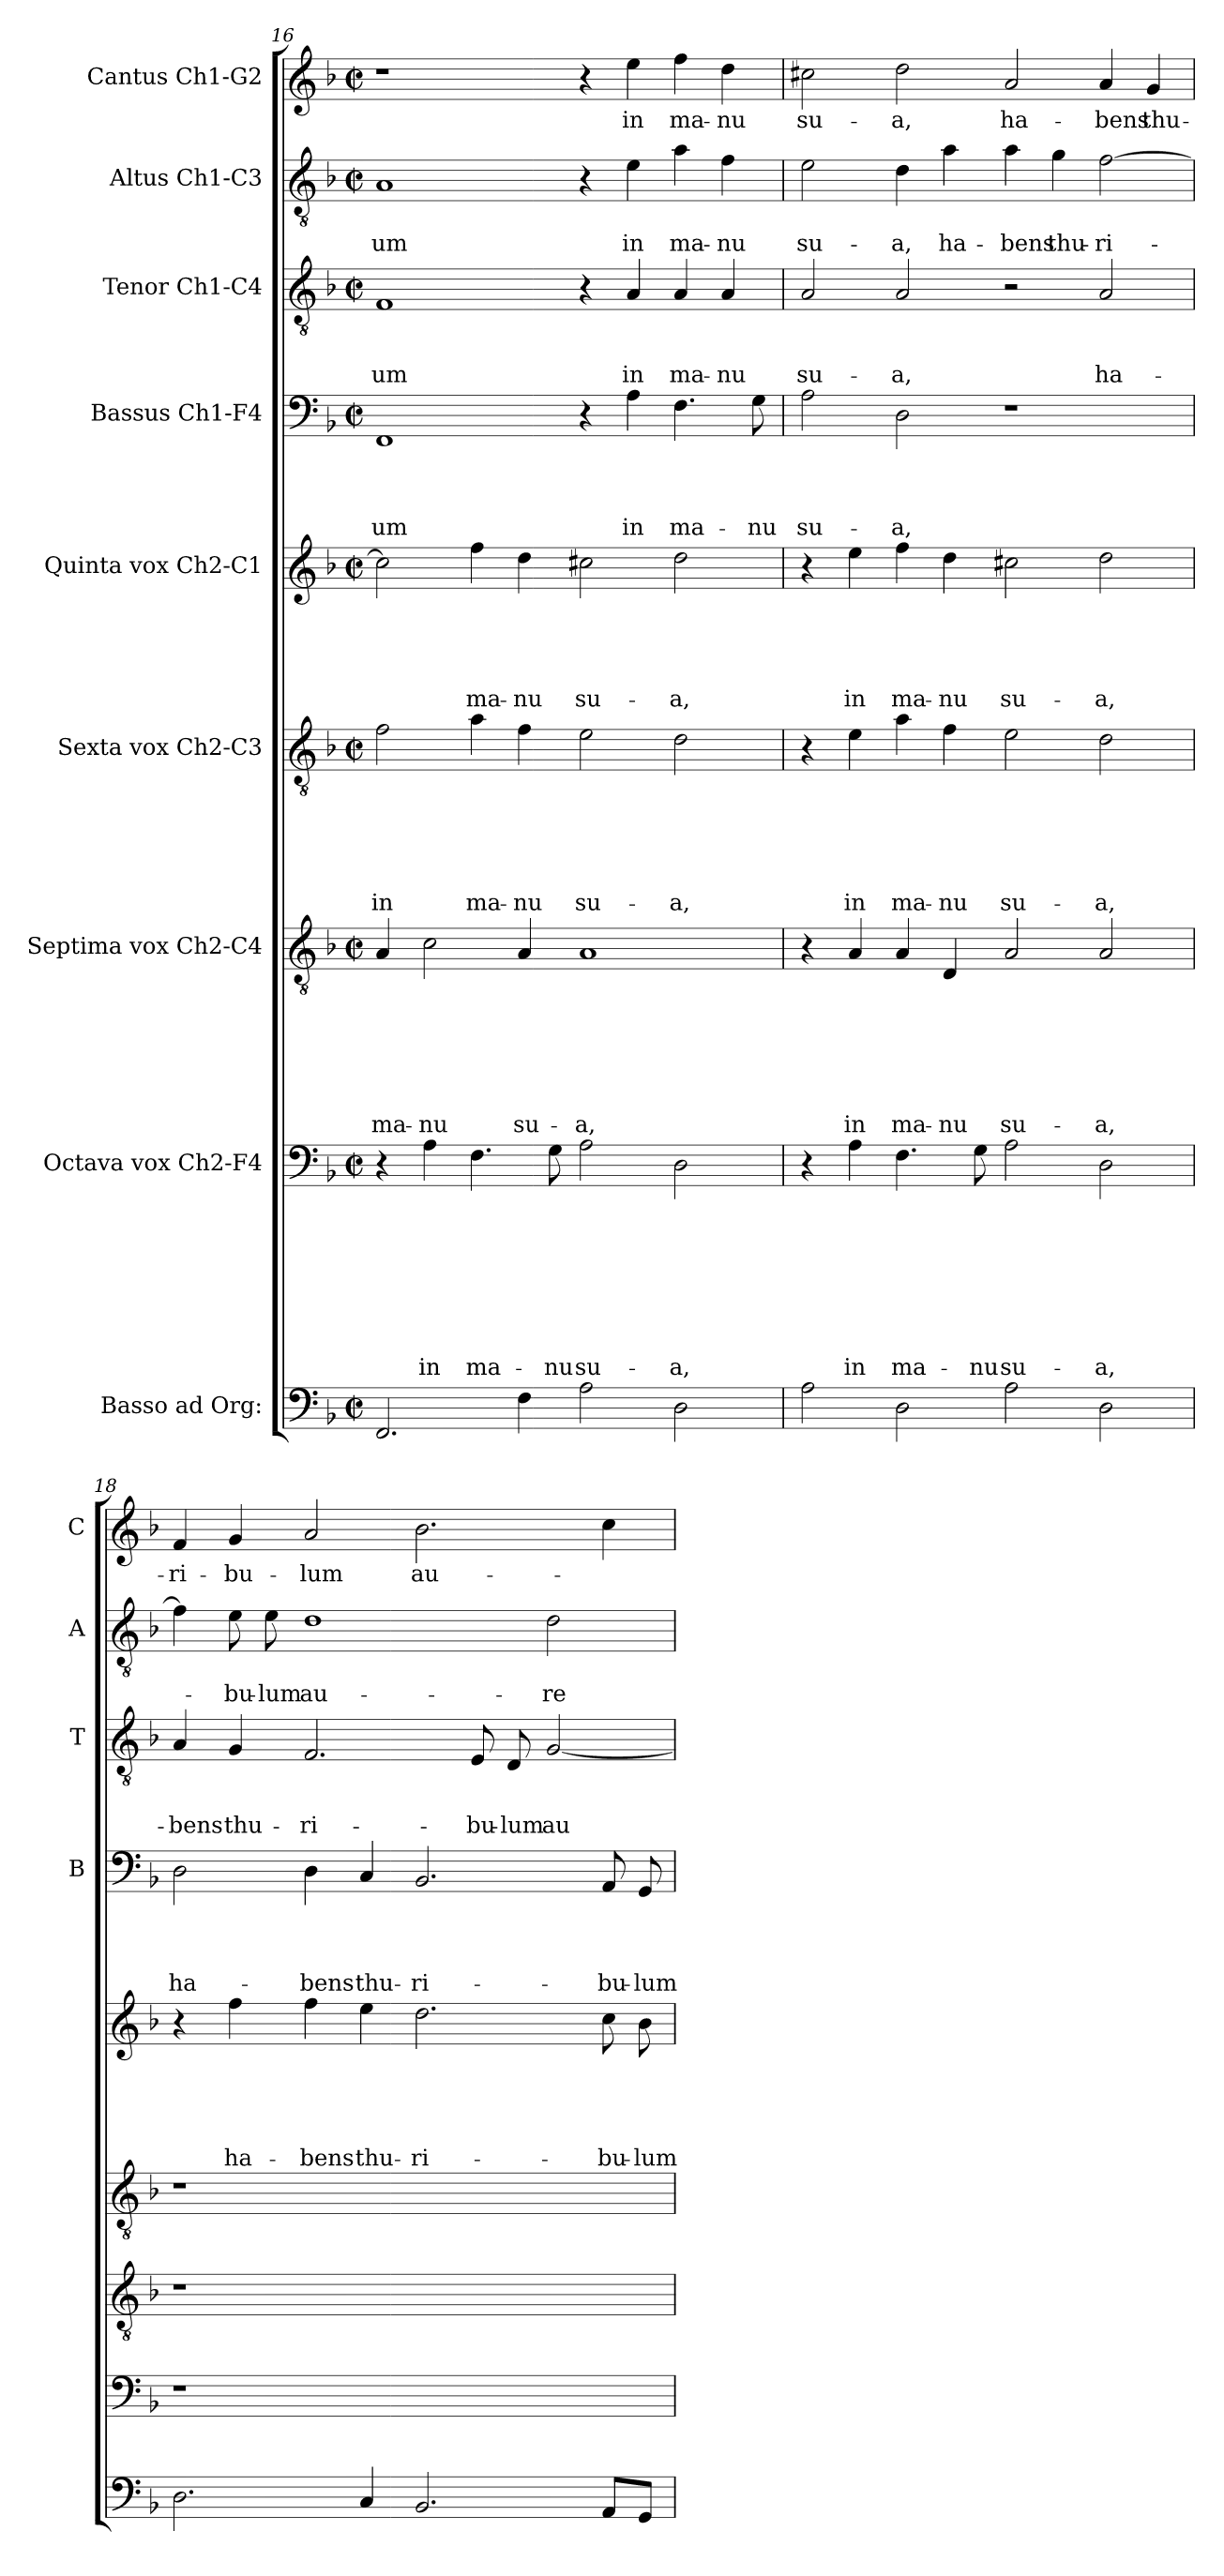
**kern	**kern	**text	**text	**text	**text	**text	**text	**text	**text	**kern	**text	**text	**text	**text	**text	**text	**text	**kern	**text	**text	**text	**text	**text	**text	**kern	**text	**text	**text	**text	**text	**kern	**text	**text	**text	**text	**kern	**text	**text	**text	**kern	**text	**text	**kern	**text
*part9	*part8	*part8	*part8	*part8	*part8	*part8	*part8	*part8	*part8	*part7	*part7	*part7	*part7	*part7	*part7	*part7	*part7	*part6	*part6	*part6	*part6	*part6	*part6	*part6	*part5	*part5	*part5	*part5	*part5	*part5	*part4	*part4	*part4	*part4	*part4	*part3	*part3	*part3	*part3	*part2	*part2	*part2	*part1	*part1
*staff9	*staff8	*staff8	*staff8	*staff8	*staff8	*staff8	*staff8	*staff8	*staff8	*staff7	*staff7	*staff7	*staff7	*staff7	*staff7	*staff7	*staff7	*staff6	*staff6	*staff6	*staff6	*staff6	*staff6	*staff6	*staff5	*staff5	*staff5	*staff5	*staff5	*staff5	*staff4	*staff4	*staff4	*staff4	*staff4	*staff3	*staff3	*staff3	*staff3	*staff2	*staff2	*staff2	*staff1	*staff1
*I"Basso ad Org:	*I"Octava vox Ch2-F4	*	*	*	*	*	*	*	*	*I"Septima vox Ch2-C4	*	*	*	*	*	*	*	*I"Sexta vox Ch2-C3	*	*	*	*	*	*	*I"Quinta vox Ch2-C1	*	*	*	*	*	*I"Bassus Ch1-F4	*	*	*	*	*I"Tenor Ch1-C4	*	*	*	*I"Altus Ch1-C3	*	*	*I"Cantus Ch1-G2	*
*	*	*	*	*	*	*	*	*	*	*	*	*	*	*	*	*	*	*	*	*	*	*	*	*	*	*	*	*	*	*	*I'B	*	*	*	*	*I'T	*	*	*	*I'A	*	*	*I'C	*
!!LO:PB:g=z
*clefF4	*clefF4	*	*	*	*	*	*	*	*	*clefGv2	*	*	*	*	*	*	*	*clefGv2	*	*	*	*	*	*	*clefG2	*	*	*	*	*	*clefF4	*	*	*	*	*clefGv2	*	*	*	*clefGv2	*	*	*clefG2	*
*k[b-]	*k[b-]	*	*	*	*	*	*	*	*	*k[b-]	*	*	*	*	*	*	*	*k[b-]	*	*	*	*	*	*	*k[b-]	*	*	*	*	*	*k[b-]	*	*	*	*	*k[b-]	*	*	*	*k[b-]	*	*	*k[b-]	*
*F:	*F:	*	*	*	*	*	*	*	*	*F:	*	*	*	*	*	*	*	*F:	*	*	*	*	*	*	*F:	*	*	*	*	*	*F:	*	*	*	*	*F:	*	*	*	*F:	*	*	*F:	*
*M2/2	*M2/2	*	*	*	*	*	*	*	*	*M2/2	*	*	*	*	*	*	*	*M2/2	*	*	*	*	*	*	*M2/2	*	*	*	*	*	*M2/2	*	*	*	*	*M2/2	*	*	*	*M2/2	*	*	*M2/2	*
*met(c|)	*met(c|)	*	*	*	*	*	*	*	*	*met(c|)	*	*	*	*	*	*	*	*met(c|)	*	*	*	*	*	*	*met(c|)	*	*	*	*	*	*met(c|)	*	*	*	*	*met(c|)	*	*	*	*met(c|)	*	*	*met(c|)	*
=16	=16	=16	=16	=16	=16	=16	=16	=16	=16	=16	=16	=16	=16	=16	=16	=16	=16	=16	=16	=16	=16	=16	=16	=16	=16	=16	=16	=16	=16	=16	=16	=16	=16	=16	=16	=16	=16	=16	=16	=16	=16	=16	=16	=16
!	!	!	!	!	!	!	!	!	!	!	!	!	!	!	!	!	!LO:LY:b	!	!	!	!	!	!	!LO:LY:b	!	!	!	!	!	!	!	!	!	!	!LO:LY:b	!	!	!	!LO:LY:b	!	!	!LO:LY:b	!	!
2.FF/	4r	.	.	.	.	.	.	.	.	4A/	.	.	.	.	.	.	ma-	2f\	.	.	.	.	.	in	2cc\]	.	.	.	.	.	1FF	.	.	.	-um	1F	.	.	-um	1A	.	-um	1r	.
!	!	!	!	!	!	!	!	!	!LO:LY:b	!	!	!	!	!	!	!	!LO:LY:b	!	!	!	!	!	!	!	!	!	!	!	!	!	!	!	!	!	!	!	!	!	!	!	!	!	!	!
.	4A\	.	.	.	.	.	.	.	in	2c\	.	.	.	.	.	.	-nu	.	.	.	.	.	.	.	.	.	.	.	.	.	.	.	.	.	.	.	.	.	.	.	.	.	.	.
!	!	!	!	!	!	!	!	!	!LO:LY:b	!	!	!	!	!	!	!	!	!	!	!	!	!	!	!LO:LY:b	!	!	!	!	!	!LO:LY:b	!	!	!	!	!	!	!	!	!	!	!	!	!	!
.	4.F\	.	.	.	.	.	.	.	ma-	.	.	.	.	.	.	.	.	4a\	.	.	.	.	.	ma-	4ff\	.	.	.	.	ma-	.	.	.	.	.	.	.	.	.	.	.	.	.	.
!	!	!	!	!	!	!	!	!	!	!	!	!	!	!	!	!	!LO:LY:b	!	!	!	!	!	!	!LO:LY:b	!	!	!	!	!	!LO:LY:b	!	!	!	!	!	!	!	!	!	!	!	!	!	!
4F\	.	.	.	.	.	.	.	.	.	4A/	.	.	.	.	.	.	su-	4f\	.	.	.	.	.	-nu	4dd\	.	.	.	.	-nu	.	.	.	.	.	.	.	.	.	.	.	.	.	.
!	!	!	!	!	!	!	!	!	!LO:LY:b	!	!	!	!	!	!	!	!	!	!	!	!	!	!	!	!	!	!	!	!	!	!	!	!	!	!	!	!	!	!	!	!	!	!	!
.	8G\	.	.	.	.	.	.	.	-nu	.	.	.	.	.	.	.	.	.	.	.	.	.	.	.	.	.	.	.	.	.	.	.	.	.	.	.	.	.	.	.	.	.	.	.
!	!	!	!	!	!	!	!	!	!LO:LY:b	!	!	!	!	!	!	!	!LO:LY:b	!	!	!	!	!	!	!LO:LY:b	!	!	!	!	!	!LO:LY:b	!	!	!	!	!	!	!	!	!	!	!	!	!	!
2A\	2A\	.	.	.	.	.	.	.	su-	1A	.	.	.	.	.	.	-a,	2e\	.	.	.	.	.	su-	2cc#X\	.	.	.	.	su-	4r	.	.	.	.	4r	.	.	.	4r	.	.	4r	.
!	!	!	!	!	!	!	!	!	!	!	!	!	!	!	!	!	!	!	!	!	!	!	!	!	!	!	!	!	!	!	!	!	!	!	!LO:LY:b	!	!	!	!LO:LY:b	!	!	!LO:LY:b	!	!LO:LY:b
.	.	.	.	.	.	.	.	.	.	.	.	.	.	.	.	.	.	.	.	.	.	.	.	.	.	.	.	.	.	.	4A\	.	.	.	in	4A/	.	.	in	4e\	.	in	4ee\	in
!	!	!	!	!	!	!	!	!	!LO:LY:b	!	!	!	!	!	!	!	!	!	!	!	!	!	!	!LO:LY:b	!	!	!	!	!	!LO:LY:b	!	!	!	!	!LO:LY:b	!	!	!	!LO:LY:b	!	!	!LO:LY:b	!	!LO:LY:b
2D\	2D\	.	.	.	.	.	.	.	-a,	.	.	.	.	.	.	.	.	2d\	.	.	.	.	.	-a,	2dd\	.	.	.	.	-a,	4.F\	.	.	.	ma-	4A/	.	.	ma-	4a\	.	ma-	4ff\	ma-
!	!	!	!	!	!	!	!	!	!	!	!	!	!	!	!	!	!	!	!	!	!	!	!	!	!	!	!	!	!	!	!	!	!	!	!	!	!	!	!LO:LY:b	!	!	!LO:LY:b	!	!LO:LY:b
.	.	.	.	.	.	.	.	.	.	.	.	.	.	.	.	.	.	.	.	.	.	.	.	.	.	.	.	.	.	.	.	.	.	.	.	4A/	.	.	-nu	4f\	.	-nu	4dd\	-nu
!	!	!	!	!	!	!	!	!	!	!	!	!	!	!	!	!	!	!	!	!	!	!	!	!	!	!	!	!	!	!	!	!	!	!	!LO:LY:b	!	!	!	!	!	!	!	!	!
.	.	.	.	.	.	.	.	.	.	.	.	.	.	.	.	.	.	.	.	.	.	.	.	.	.	.	.	.	.	.	8G\	.	.	.	-nu	.	.	.	.	.	.	.	.	.
=17	=17	=17	=17	=17	=17	=17	=17	=17	=17	=17	=17	=17	=17	=17	=17	=17	=17	=17	=17	=17	=17	=17	=17	=17	=17	=17	=17	=17	=17	=17	=17	=17	=17	=17	=17	=17	=17	=17	=17	=17	=17	=17	=17	=17
!	!	!	!	!	!	!	!	!	!	!	!	!	!	!	!	!	!	!	!	!	!	!	!	!	!	!	!	!	!	!	!	!	!	!	!LO:LY:b	!	!	!	!LO:LY:b	!	!	!LO:LY:b	!	!LO:LY:b
2A\	4r	.	.	.	.	.	.	.	.	4r	.	.	.	.	.	.	.	4r	.	.	.	.	.	.	4r	.	.	.	.	.	2A\	.	.	.	su-	2A/	.	.	su-	2e\	.	su-	2cc#X\	su-
!	!	!	!	!	!	!	!	!	!LO:LY:b	!	!	!	!	!	!	!	!LO:LY:b	!	!	!	!	!	!	!LO:LY:b	!	!	!	!	!	!LO:LY:b	!	!	!	!	!	!	!	!	!	!	!	!	!	!
.	4A\	.	.	.	.	.	.	.	in	4A/	.	.	.	.	.	.	in	4e\	.	.	.	.	.	in	4ee\	.	.	.	.	in	.	.	.	.	.	.	.	.	.	.	.	.	.	.
!	!	!	!	!	!	!	!	!	!LO:LY:b	!	!	!	!	!	!	!	!LO:LY:b	!	!	!	!	!	!	!LO:LY:b	!	!	!	!	!	!LO:LY:b	!	!	!	!	!LO:LY:b	!	!	!	!LO:LY:b	!	!	!LO:LY:b	!	!LO:LY:b
2D\	4.F\	.	.	.	.	.	.	.	ma-	4A/	.	.	.	.	.	.	ma-	4a\	.	.	.	.	.	ma-	4ff\	.	.	.	.	ma-	2D\	.	.	.	-a,	2A/	.	.	-a,	4d\	.	-a,	2dd\	-a,
!	!	!	!	!	!	!	!	!	!	!	!	!	!	!	!	!	!LO:LY:b	!	!	!	!	!	!	!LO:LY:b	!	!	!	!	!	!LO:LY:b	!	!	!	!	!	!	!	!	!	!	!	!LO:LY:b	!	!
.	.	.	.	.	.	.	.	.	.	4D/	.	.	.	.	.	.	-nu	4f\	.	.	.	.	.	-nu	4dd\	.	.	.	.	-nu	.	.	.	.	.	.	.	.	.	4a\	.	ha-	.	.
!	!	!	!	!	!	!	!	!	!LO:LY:b	!	!	!	!	!	!	!	!	!	!	!	!	!	!	!	!	!	!	!	!	!	!	!	!	!	!	!	!	!	!	!	!	!	!	!
.	8G\	.	.	.	.	.	.	.	-nu	.	.	.	.	.	.	.	.	.	.	.	.	.	.	.	.	.	.	.	.	.	.	.	.	.	.	.	.	.	.	.	.	.	.	.
!	!	!	!	!	!	!	!	!	!LO:LY:b	!	!	!	!	!	!	!	!LO:LY:b	!	!	!	!	!	!	!LO:LY:b	!	!	!	!	!	!LO:LY:b	!	!	!	!	!	!	!	!	!	!	!	!LO:LY:b	!	!LO:LY:b
2A\	2A\	.	.	.	.	.	.	.	su-	2A/	.	.	.	.	.	.	su-	2e\	.	.	.	.	.	su-	2cc#X\	.	.	.	.	su-	1r	.	.	.	.	2r	.	.	.	4a\	.	-bens	2a/	ha-
!	!	!	!	!	!	!	!	!	!	!	!	!	!	!	!	!	!	!	!	!	!	!	!	!	!	!	!	!	!	!	!	!	!	!	!	!	!	!	!	!	!	!LO:LY:b	!	!
.	.	.	.	.	.	.	.	.	.	.	.	.	.	.	.	.	.	.	.	.	.	.	.	.	.	.	.	.	.	.	.	.	.	.	.	.	.	.	.	4g\	.	thu-	.	.
!	!	!	!	!	!	!	!	!	!LO:LY:b	!	!	!	!	!	!	!	!LO:LY:b	!	!	!	!	!	!	!LO:LY:b	!	!	!	!	!	!LO:LY:b	!	!	!	!	!	!	!	!	!LO:LY:b	!	!	!LO:LY:b	!	!LO:LY:b
2D\	2D\	.	.	.	.	.	.	.	-a,	2A/	.	.	.	.	.	.	-a,	2d\	.	.	.	.	.	-a,	2dd\	.	.	.	.	-a,	.	.	.	.	.	2A/	.	.	ha-	[2f\	.	-ri-	4a/	-bens
!	!	!	!	!	!	!	!	!	!	!	!	!	!	!	!	!	!	!	!	!	!	!	!	!	!	!	!	!	!	!	!	!	!	!	!	!	!	!	!	!	!	!	!	!LO:LY:b
.	.	.	.	.	.	.	.	.	.	.	.	.	.	.	.	.	.	.	.	.	.	.	.	.	.	.	.	.	.	.	.	.	.	.	.	.	.	.	.	.	.	.	4g/	thu-
=18	=18	=18	=18	=18	=18	=18	=18	=18	=18	=18	=18	=18	=18	=18	=18	=18	=18	=18	=18	=18	=18	=18	=18	=18	=18	=18	=18	=18	=18	=18	=18	=18	=18	=18	=18	=18	=18	=18	=18	=18	=18	=18	=18	=18
!	!	!	!	!	!	!	!	!	!	!	!	!	!	!	!	!	!	!	!	!	!	!	!	!	!	!	!	!	!	!	!	!	!	!	!LO:LY:b	!	!	!	!LO:LY:b	!	!	!	!	!LO:LY:b
2.D\	1r	.	.	.	.	.	.	.	.	1r	.	.	.	.	.	.	.	1r	.	.	.	.	.	.	4r	.	.	.	.	.	2D\	.	.	.	ha-	4A/	.	.	-bens	4f\]	.	.	4f/	-ri-
!	!	!	!	!	!	!	!	!	!	!	!	!	!	!	!	!	!	!	!	!	!	!	!	!	!	!	!	!	!	!LO:LY:b	!	!	!	!	!	!	!	!	!LO:LY:b	!	!	!LO:LY:b	!	!LO:LY:b
.	.	.	.	.	.	.	.	.	.	.	.	.	.	.	.	.	.	.	.	.	.	.	.	.	4ff\	.	.	.	.	ha-	.	.	.	.	.	4G/	.	.	thu-	8e\	.	-bu-	4g/	-bu-
!	!	!	!	!	!	!	!	!	!	!	!	!	!	!	!	!	!	!	!	!	!	!	!	!	!	!	!	!	!	!	!	!	!	!	!	!	!	!	!	!	!	!LO:LY:b	!	!
.	.	.	.	.	.	.	.	.	.	.	.	.	.	.	.	.	.	.	.	.	.	.	.	.	.	.	.	.	.	.	.	.	.	.	.	.	.	.	.	8e\	.	-lum	.	.
!	!	!	!	!	!	!	!	!	!	!	!	!	!	!	!	!	!	!	!	!	!	!	!	!	!	!	!	!	!	!LO:LY:b	!	!	!	!	!LO:LY:b	!	!	!	!LO:LY:b	!	!	!LO:LY:b	!	!LO:LY:b
.	.	.	.	.	.	.	.	.	.	.	.	.	.	.	.	.	.	.	.	.	.	.	.	.	4ff\	.	.	.	.	-bens	4D\	.	.	.	-bens	2.F/	.	.	-ri-	1d	.	au-	2a/	-lum
!	!	!	!	!	!	!	!	!	!	!	!	!	!	!	!	!	!	!	!	!	!	!	!	!	!	!	!	!	!	!LO:LY:b	!	!	!	!	!LO:LY:b	!	!	!	!	!	!	!	!	!
4C/	.	.	.	.	.	.	.	.	.	.	.	.	.	.	.	.	.	.	.	.	.	.	.	.	4ee\	.	.	.	.	thu-	4C/	.	.	.	thu-	.	.	.	.	.	.	.	.	.
!	!	!	!	!	!	!	!	!	!	!	!	!	!	!	!	!	!	!	!	!	!	!	!	!	!	!	!	!	!	!LO:LY:b	!	!	!	!	!LO:LY:b	!	!	!	!	!	!	!	!	!LO:LY:b
2.BB-/	1ryy	.	.	.	.	.	.	.	.	1ryy	.	.	.	.	.	.	.	1ryy	.	.	.	.	.	.	2.dd\	.	.	.	.	-ri-	2.BB-/	.	.	.	-ri-	.	.	.	.	.	.	.	2.b-\	au-
!	!	!	!	!	!	!	!	!	!	!	!	!	!	!	!	!	!	!	!	!	!	!	!	!	!	!	!	!	!	!	!	!	!	!	!	!	!	!	!LO:LY:b	!	!	!	!	!
.	.	.	.	.	.	.	.	.	.	.	.	.	.	.	.	.	.	.	.	.	.	.	.	.	.	.	.	.	.	.	.	.	.	.	.	8E/	.	.	-bu-	.	.	.	.	.
!	!	!	!	!	!	!	!	!	!	!	!	!	!	!	!	!	!	!	!	!	!	!	!	!	!	!	!	!	!	!	!	!	!	!	!	!	!	!	!LO:LY:b	!	!	!	!	!
.	.	.	.	.	.	.	.	.	.	.	.	.	.	.	.	.	.	.	.	.	.	.	.	.	.	.	.	.	.	.	.	.	.	.	.	8D/	.	.	-lum	.	.	.	.	.
!	!	!	!	!	!	!	!	!	!	!	!	!	!	!	!	!	!	!	!	!	!	!	!	!	!	!	!	!	!	!	!	!	!	!	!	!	!	!	!LO:LY:b	!	!	!LO:LY:b	!	!
.	.	.	.	.	.	.	.	.	.	.	.	.	.	.	.	.	.	.	.	.	.	.	.	.	.	.	.	.	.	.	.	.	.	.	.	[2G/	.	.	au-	2d\	.	-re-	.	.
!	!	!	!	!	!	!	!	!	!	!	!	!	!	!	!	!	!	!	!	!	!	!	!	!	!	!	!	!	!	!LO:LY:b	!	!	!	!	!LO:LY:b	!	!	!	!	!	!	!	!	!
8AA/L	.	.	.	.	.	.	.	.	.	.	.	.	.	.	.	.	.	.	.	.	.	.	.	.	8cc\	.	.	.	.	-bu-	8AA/	.	.	.	-bu-	.	.	.	.	.	.	.	4cc\	.
!	!	!	!	!	!	!	!	!	!	!	!	!	!	!	!	!	!	!	!	!	!	!	!	!	!	!	!	!	!	!LO:LY:b	!	!	!	!	!LO:LY:b	!	!	!	!	!	!	!	!	!
8GG/J	.	.	.	.	.	.	.	.	.	.	.	.	.	.	.	.	.	.	.	.	.	.	.	.	8b-\	.	.	.	.	-lum	8GG/	.	.	.	-lum	.	.	.	.	.	.	.	.	.
=	=	=	=	=	=	=	=	=	=	=	=	=	=	=	=	=	=	=	=	=	=	=	=	=	=	=	=	=	=	=	=	=	=	=	=	=	=	=	=	=	=	=	=	=
*-	*-	*-	*-	*-	*-	*-	*-	*-	*-	*-	*-	*-	*-	*-	*-	*-	*-	*-	*-	*-	*-	*-	*-	*-	*-	*-	*-	*-	*-	*-	*-	*-	*-	*-	*-	*-	*-	*-	*-	*-	*-	*-	*-	*-
